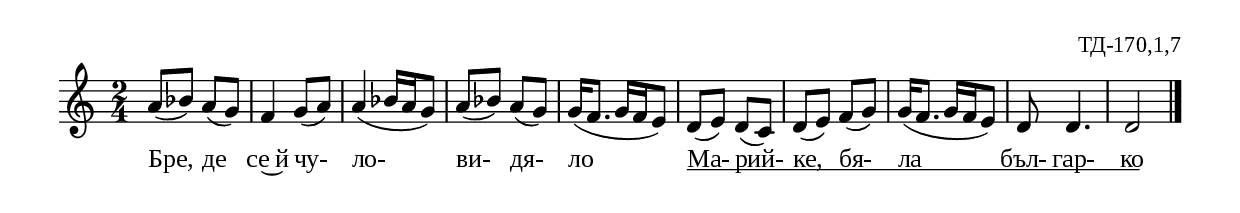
%{
TD_170_1_7
%}

\include "td-preamble.ly"

\score {
\relative c'' {
%% \tempo 4 = 152
  \time 2/4
a8( bes) a( g) f4 g8( a) a4( bes16 a g8) a( bes) a( g) g16([ f8.] g16 f e8) 
d8( e) d( c) d( e) f( g) g16([ f8.] g16 f e8) d8 d4. d2
 \bar "|." 
}
\addlyrics { Бре, де "се~й" чу- ло- ви- дя- ло 
Ма- \startTextSpan рий- ке, бя- ла бъл- гар- ко \stopTextSpan }
%
\layout {
  indent = #0
  line-width = 190\mm
  ragged-right=##f
\context {
      \Lyrics
      \consists "Text_spanner_engraver"
      \override TextSpanner #'direction = #DOWN
      \override TextSpanner #'style = #'line    
      \override TextSpanner #'outside-staff-priority = ##f
      \override TextSpanner #'padding = #0.2 % sets the distance of the line from the lyrics
      \override TextSpanner #'bound-details =
      #`((left . ((Y . 0)
                  (padding . 0)
                  (attach-dir . ,LEFT)))
         (left-broken . ((end-on-note . #t)))
         (right . ((Y . 0)
                   (padding . 0)
                   (attach-dir . ,RIGHT))))
    }
  
}
%
\midi { 
	\context {
		\Score
		tempoWholesPerMinute = #(ly:make-moment 152 4)
		}
	}
}

\header{
  opus = "ТД-170,1,7"
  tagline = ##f
}


